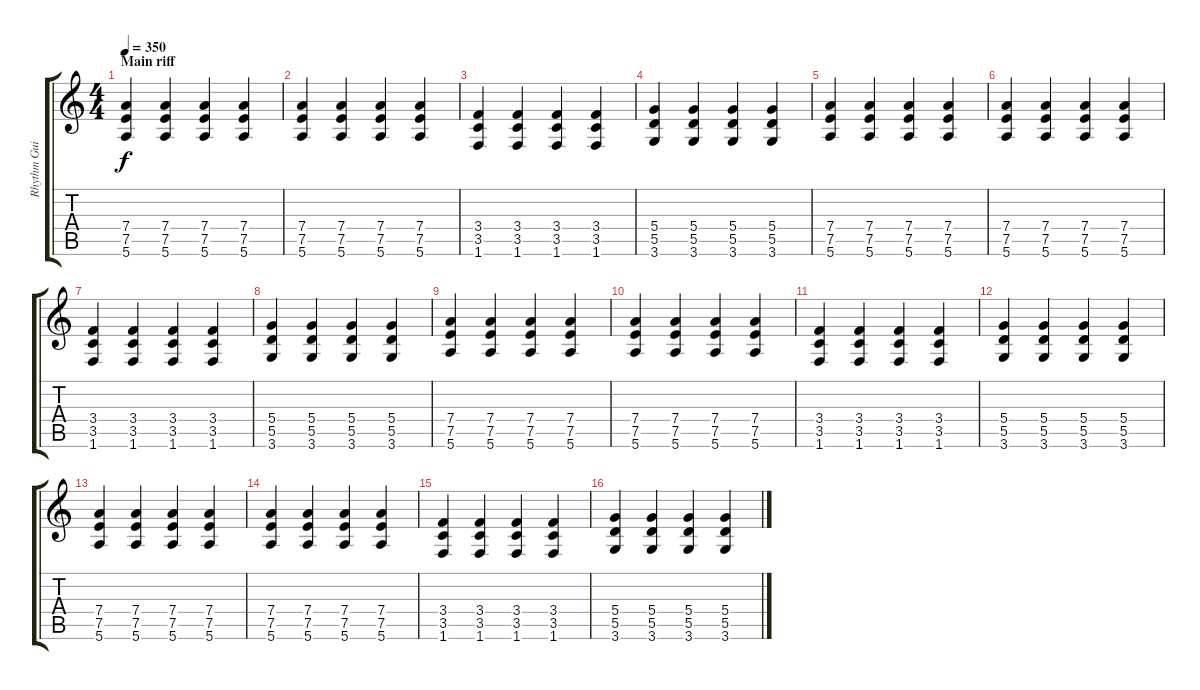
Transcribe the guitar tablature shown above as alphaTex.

\track ("Rhythm Guitar" "Rhythm Gui") {instrument overdrivenguitar}
\staff {score tabs}
\tuning (E4 B3 G3 D3 A2 E2) {hide}
\ts (4 4)
\section ("" "Main riff")
\tempo 350
\clef g2
\ks c
(7.4 7.5 5.6).4{dy f} (7.4 7.5 5.6).4 (7.4 7.5 5.6).4 (7.4 7.5 5.6).4 |
(7.4 7.5 5.6).4 (7.4 7.5 5.6).4 (7.4 7.5 5.6).4 (7.4 7.5 5.6).4 |
(3.4 3.5 1.6).4 (3.4 3.5 1.6).4 (3.4 3.5 1.6).4 (3.4 3.5 1.6).4 |
(5.4 5.5 3.6).4 (5.4 5.5 3.6).4 (5.4 5.5 3.6).4 (5.4 5.5 3.6).4 |
(7.4 7.5 5.6).4 (7.4 7.5 5.6).4 (7.4 7.5 5.6).4 (7.4 7.5 5.6).4 |
(7.4 7.5 5.6).4 (7.4 7.5 5.6).4 (7.4 7.5 5.6).4 (7.4 7.5 5.6).4 |
(3.4 3.5 1.6).4 (3.4 3.5 1.6).4 (3.4 3.5 1.6).4 (3.4 3.5 1.6).4 |
(5.4 5.5 3.6).4 (5.4 5.5 3.6).4 (5.4 5.5 3.6).4 (5.4 5.5 3.6).4 |
(7.4 7.5 5.6).4 (7.4 7.5 5.6).4 (7.4 7.5 5.6).4 (7.4 7.5 5.6).4 |
(7.4 7.5 5.6).4 (7.4 7.5 5.6).4 (7.4 7.5 5.6).4 (7.4 7.5 5.6).4 |
(3.4 3.5 1.6).4 (3.4 3.5 1.6).4 (3.4 3.5 1.6).4 (3.4 3.5 1.6).4 |
(5.4 5.5 3.6).4 (5.4 5.5 3.6).4 (5.4 5.5 3.6).4 (5.4 5.5 3.6).4 |
(7.4 7.5 5.6).4 (7.4 7.5 5.6).4 (7.4 7.5 5.6).4 (7.4 7.5 5.6).4 |
(7.4 7.5 5.6).4 (7.4 7.5 5.6).4 (7.4 7.5 5.6).4 (7.4 7.5 5.6).4 |
(3.4 3.5 1.6).4 (3.4 3.5 1.6).4 (3.4 3.5 1.6).4 (3.4 3.5 1.6).4 |
(5.4 5.5 3.6).4 (5.4 5.5 3.6).4 (5.4 5.5 3.6).4 (5.4 5.5 3.6).4
